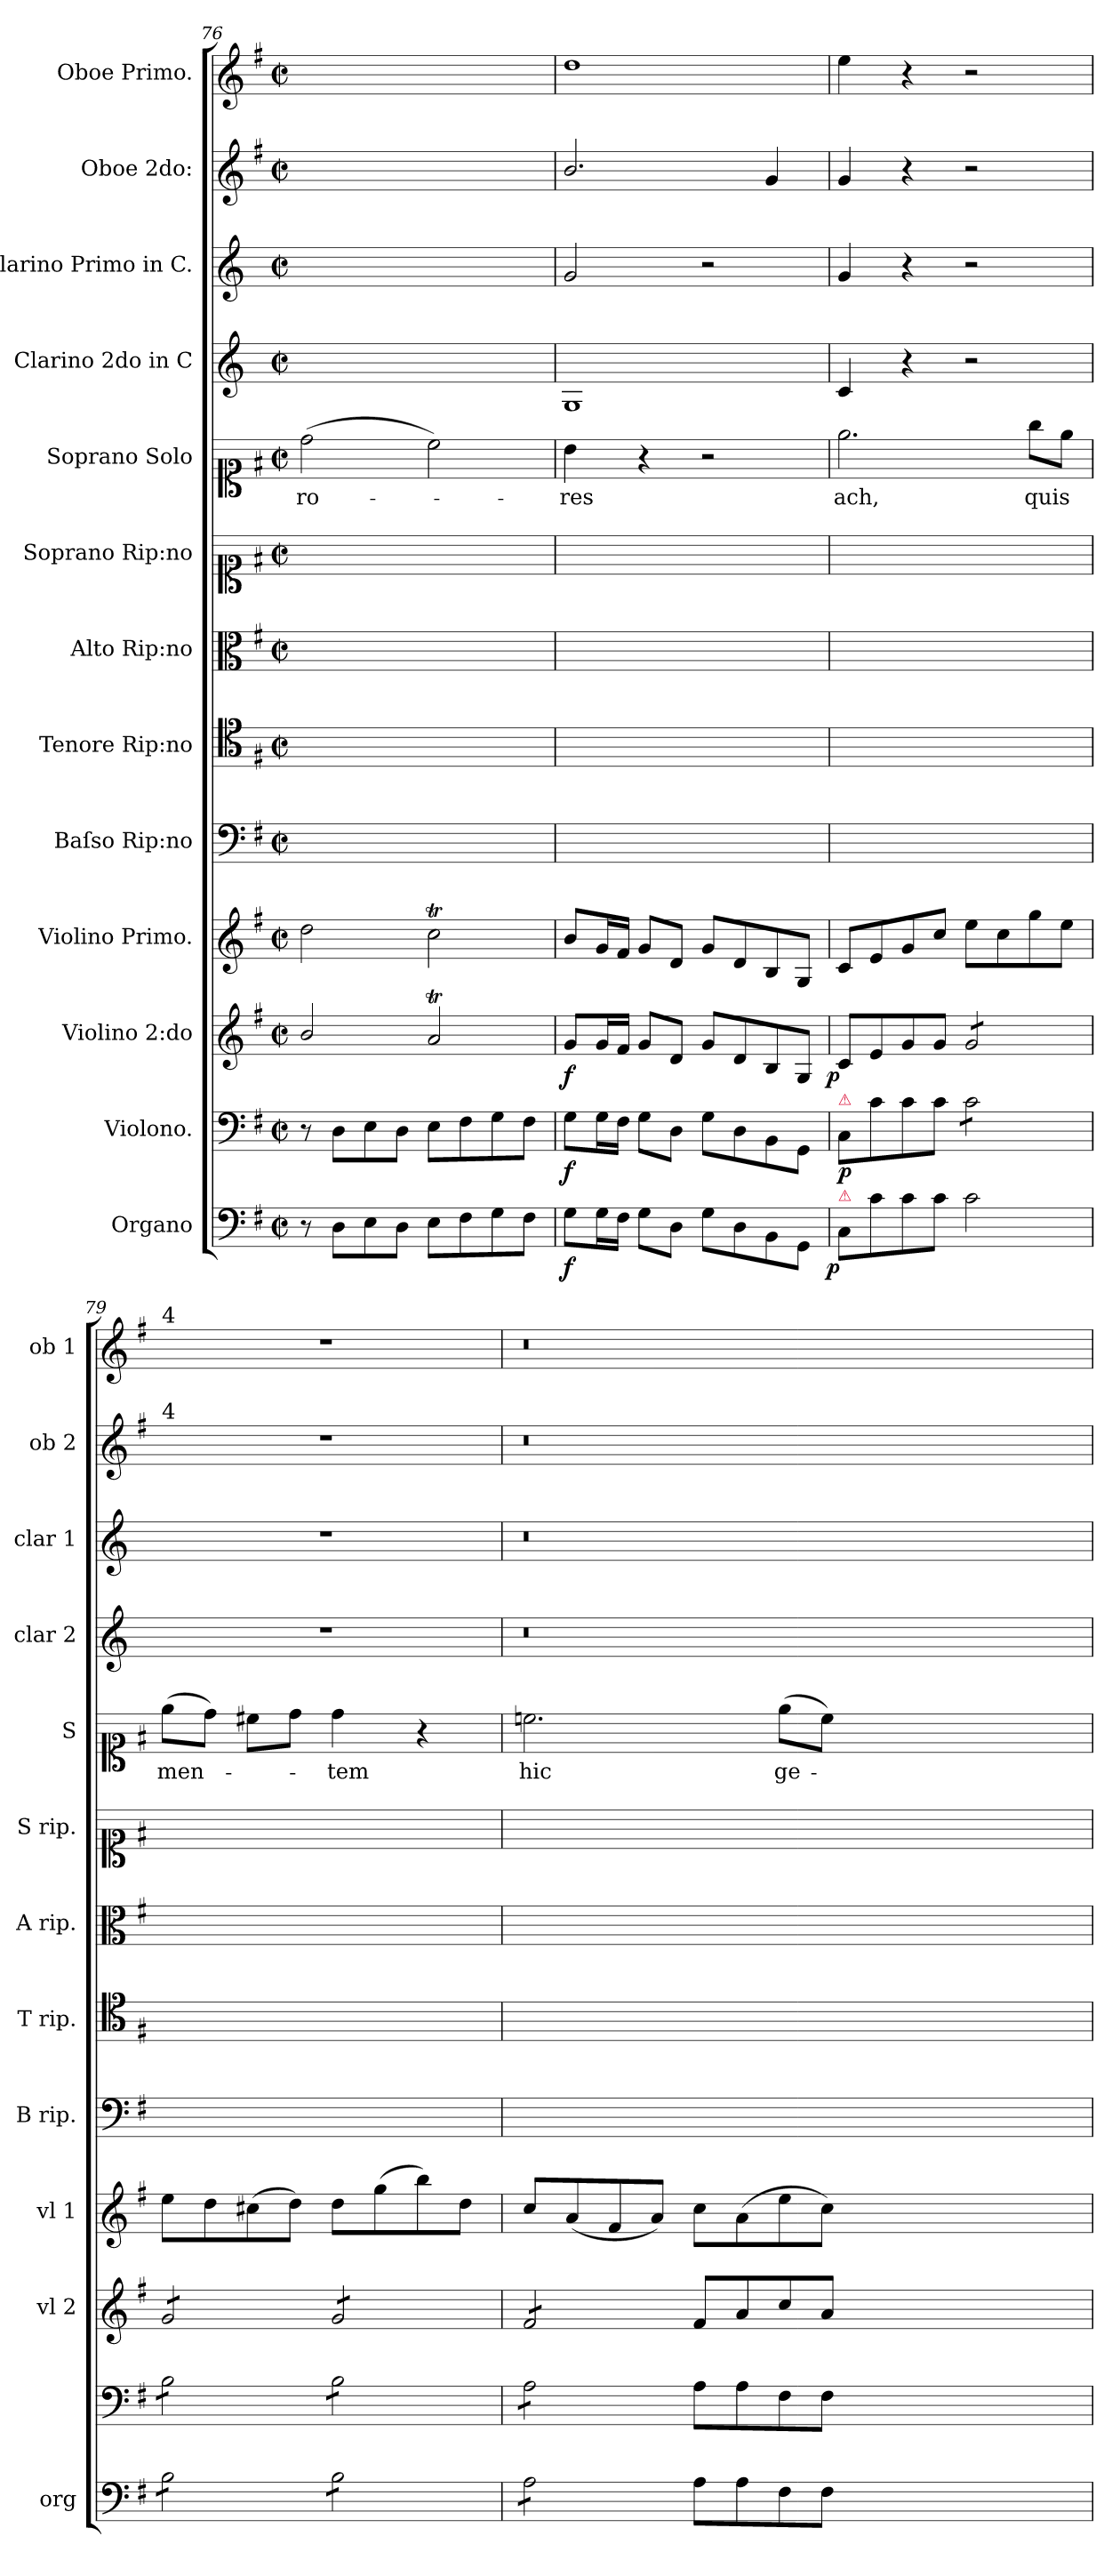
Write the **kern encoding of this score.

**kern	**dynam	**kern	**dynam	**kern	**dynam	**kern	**kern	**kern	**kern	**kern	**kern	**text	**kern	**kern	**kern	**kern
*part13	*part13	*part12	*part12	*part11	*part11	*part10	*part9	*part8	*part7	*part6	*part5	*part5	*part4	*part3	*part2	*part1
*staff13	*staff13	*staff12	*staff12	*staff11	*staff11	*staff10	*staff9	*staff8	*staff7	*staff6	*staff5	*staff5	*staff4	*staff3	*staff2	*staff1
*I"Organo	*	*I"Violono.	*	*I"Violino 2:do	*	*I"Violino Primo.	*I"Baſso Rip:no	*I"Tenore Rip:no	*I"Alto Rip:no	*I"Soprano Rip:no	*I"Soprano Solo	*	*I"Clarino 2do in C	*I"clarino Primo in C.	*I"Oboe 2do:	*I"Oboe Primo.
*I'org	*	*	*	*I'vl 2	*	*I'vl 1	*I'B rip.	*I'T rip.	*I'A rip.	*I'S rip.	*I'S	*	*I'clar 2	*I'clar 1	*I'ob 2	*I'ob 1
*clefF4	*	*clefF4	*	*clefG2	*	*clefG2	*clefF4	*clefC4	*clefC3	*clefC1	*clefC1	*	*clefG2	*clefG2	*clefG2	*clefG2
*k[f#]	*	*k[f#]	*	*k[f#]	*	*k[f#]	*k[f#]	*k[f#]	*k[f#]	*k[f#]	*k[f#]	*	*k[]	*k[]	*k[f#]	*k[f#]
*G:	*	*G:	*	*G:	*	*G:	*G:	*G:	*G:	*G:	*G:	*	*	*	*G:	*G:
*M2/2	*	*M2/2	*	*M2/2	*	*M2/2	*M2/2	*M2/2	*M2/2	*M2/2	*M2/2	*	*M2/2	*M2/2	*M2/2	*M2/2
*met(c|)	*	*met(c|)	*	*met(c|)	*	*met(c|)	*met(c|)	*met(c|)	*met(c|)	*met(c|)	*met(c|)	*	*met(c|)	*met(c|)	*met(c|)	*met(c|)
=76	=76	=76	=76	=76	=76	=76	=76	=76	=76	=76	=76	=76	=76	=76	=76	=76
8r	.	8r	.	2b/	.	2dd\	1ryy	1ryy	1ryy	1ryy	(2dd\	-ro-	1ryy	1ryy	1ryy	1ryy
8D\L	.	8D\L	.	.	.	.	.	.	.	.	.	.	.	.	.	.
8E\	.	8E\	.	.	.	.	.	.	.	.	.	.	.	.	.	.
8D\J	.	8D\J	.	.	.	.	.	.	.	.	.	.	.	.	.	.
8E\L	.	8E\L	.	2aT/	.	2ccT\	.	.	.	.	2cc\)	.	.	.	.	.
8F#\	.	8F#\	.	.	.	.	.	.	.	.	.	.	.	.	.	.
8G\	.	8G\	.	.	.	.	.	.	.	.	.	.	.	.	.	.
8F#\J	.	8F#\J	.	.	.	.	.	.	.	.	.	.	.	.	.	.
=77	=77	=77	=77	=77	=77	=77	=77	=77	=77	=77	=77	=77	=77	=77	=77	=77
8G\L	f	8G\L	f	8g/L	f	8b/L	1ryy	1ryy	1ryy	1ryy	4b\	-res	1G/	2g/	2.b/	1dd\
16G\L	.	16G\L	.	16g/L	.	16g/L	.	.	.	.	.	.	.	.	.	.
16F#\JJ	.	16F#\JJ	.	16f#/JJ	.	16f#/JJ	.	.	.	.	.	.	.	.	.	.
8G\L	.	8G\L	.	8g/L	.	8g/L	.	.	.	.	4r	.	.	.	.	.
8D\J	.	8D\J	.	8d/J	.	8d/J	.	.	.	.	.	.	.	.	.	.
8G\L	.	8G\L	.	8g/L	.	8g/L	.	.	.	.	2r	.	.	2r	.	.
8D\	.	8D\	.	8d/	.	8d/	.	.	.	.	.	.	.	.	.	.
8BB\	.	8BB\	.	8B/	.	8B/	.	.	.	.	.	.	.	.	4g/	.
8GG\J	.	8GG\J	.	8G/J	.	8G/J	.	.	.	.	.	.	.	.	.	.
=78	=78	=78	=78	=78	=78	=78	=78	=78	=78	=78	=78	=78	=78	=78	=78	=78
!	!	!LO:TX:a:color=crimson:t=⚠	!	!	!	!	!	!	!	!	!	!	!	!	!	!
!LO:TX:a:color=crimson:t=⚠	!	!	!	!	!	!	!	!	!	!	!	!	!	!	!	!
!	!LO:DY:rj	!	!	!	!LO:DY:rj	!	!	!	!	!	!	!	!	!	!	!
8C/L	p	8C/L	p	8c/L	p	8c/L	1ryy	1ryy	1ryy	1ryy	2.ee\	ach,	4c/	4g/	4g/	4ee\
8c\	.	8c\	.	8e/	.	8e/	.	.	.	.	.	.	.	.	.	.
8c\	.	8c\	.	8g/	.	8g/	.	.	.	.	.	.	4r	4r	4r	4r
8c\J	.	8c\J	.	8g/J	.	8cc/J	.	.	.	.	.	.	.	.	.	.
*	*	*tremolo	*	*	*	*	*	*	*	*	*	*	*	*	*	*
*	*	*	*	*tremolo	*	*	*	*	*	*	*	*	*	*	*	*
2c\	.	8c\L	.	8g/L	.	8ee\L	.	.	.	.	.	.	2r	2r	2r	2r
.	.	8c\	.	8g/	.	8cc\	.	.	.	.	.	.	.	.	.	.
.	.	8c\	.	8g/	.	8gg\	.	.	.	.	8gg\L	quis	.	.	.	.
.	.	8c\J	.	8g/J	.	8ee\J	.	.	.	.	8ee\J	.	.	.	.	.
=79	=79	=79	=79	=79	=79	=79	=79	=79	=79	=79	=79	=79	=79	=79	=79	=79
!	!	!	!	!	!	!	!	!	!	!	!	!	!	!	!	!LO:TX:a:t=4
!	!	!	!	!	!	!	!	!	!	!	!	!	!	!	!LO:TX:a:t=4	!
*tremolo	*	*	*	*	*	*	*	*	*	*	*	*	*	*	*	*
8B\L	.	8B\L	.	8g/L	.	8ee\L	1ryy	1ryy	1ryy	1ryy	(8ee\L	men-	1r	1r	1r	1r
8B\	.	8B\	.	8g/	.	8dd\	.	.	.	.	8dd\J)	.	.	.	.	.
8B\	.	8B\	.	8g/	.	(8cc#X\	.	.	.	.	8cc#X\L	.	.	.	.	.
8B\J	.	8B\J	.	8g/J	.	8dd\J)	.	.	.	.	8dd\J	.	.	.	.	.
8B\L	.	8B\L	.	8g/L	.	8dd\L	.	.	.	.	4dd\	-tem	.	.	.	.
8B\	.	8B\	.	8g/	.	(8gg\	.	.	.	.	.	.	.	.	.	.
8B\	.	8B\	.	8g/	.	8bb\)	.	.	.	.	4r	.	.	.	.	.
8B\J	.	8B\J	.	8g/J	.	8dd\J	.	.	.	.	.	.	.	.	.	.
=80	=80	=80	=80	=80	=80	=80	=80	=80	=80	=80	=80	=80	=80	=80	=80	=80
8A\L	.	8A\L	.	8f#/L	.	8cc/L	1ryy	1ryy	1ryy	1ryy	2.ccn\	hic	0.r	0.r	0.r	0.r
8A\	.	8A\	.	8f#/	.	(8a/	.	.	.	.	.	.	.	.	.	.
8A\	.	8A\	.	8f#/	.	8f#/	.	.	.	.	.	.	.	.	.	.
8A\J	.	8A\J	.	8f#/J	.	8a/J)	.	.	.	.	.	.	.	.	.	.
*	*	*	*	*Xtremolo	*	*	*	*	*	*	*	*	*	*	*	*
*	*	*Xtremolo	*	*	*	*	*	*	*	*	*	*	*	*	*	*
*Xtremolo	*	*	*	*	*	*	*	*	*	*	*	*	*	*	*	*
8A\L	.	8A\L	.	8f#/L	.	8cc\L	.	.	.	.	.	.	.	.	.	.
8A\	.	8A\	.	8a/	.	(8a\	.	.	.	.	.	.	.	.	.	.
8F#\	.	8F#\	.	8cc/	.	8ee\	.	.	.	.	(8ee\L	ge-	.	.	.	.
8F#\J	.	8F#\J	.	8a/J	.	8cc\J)	.	.	.	.	8cc\J)	.	.	.	.	.
0ryy	.	0ryy	.	0ryy	.	0ryy	0ryy	0ryy	0ryy	0ryy	0ryy	.	.	.	.	.
=	=	=	=	=	=	=	=	=	=	=	=	=	=	=	=	=
*-	*-	*-	*-	*-	*-	*-	*-	*-	*-	*-	*-	*-	*-	*-	*-	*-
